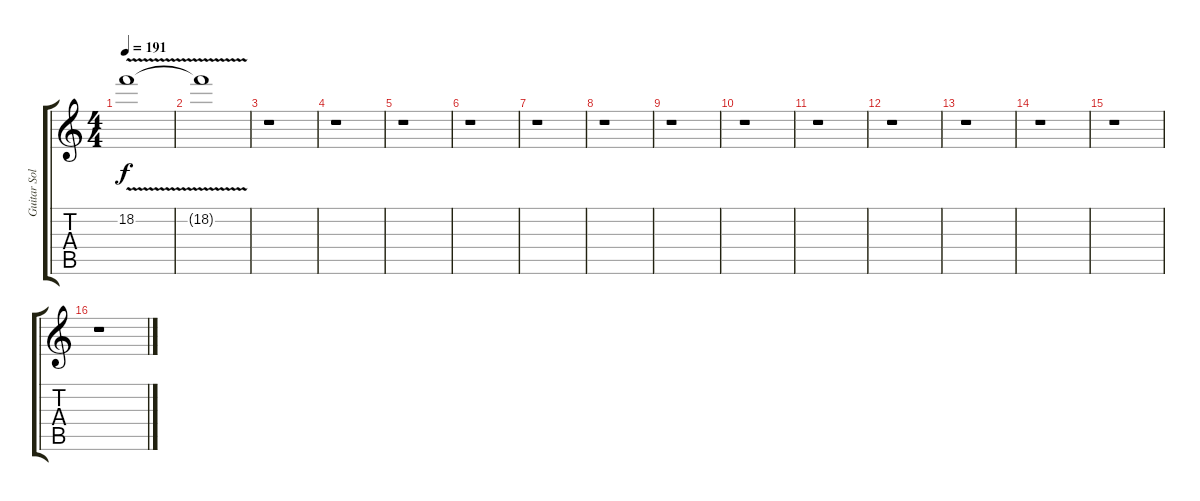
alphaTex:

\track ("Guitar Solo" "Guitar Sol") {instrument distortionguitar}
\staff {score tabs}
\tuning (E4 B3 G3 D3 A2 E2) {hide}
\ts (4 4)
\tempo 191
\clef g2
\ks c
18.2{v}.1{dy f} |
18.2{t}.1 |
r.1 |
r.1 |
r.1 |
r.1 |
r.1 |
r.1 |
r.1 |
r.1 |
r.1 |
r.1 |
r.1 |
r.1 |
r.1 |
r.1
